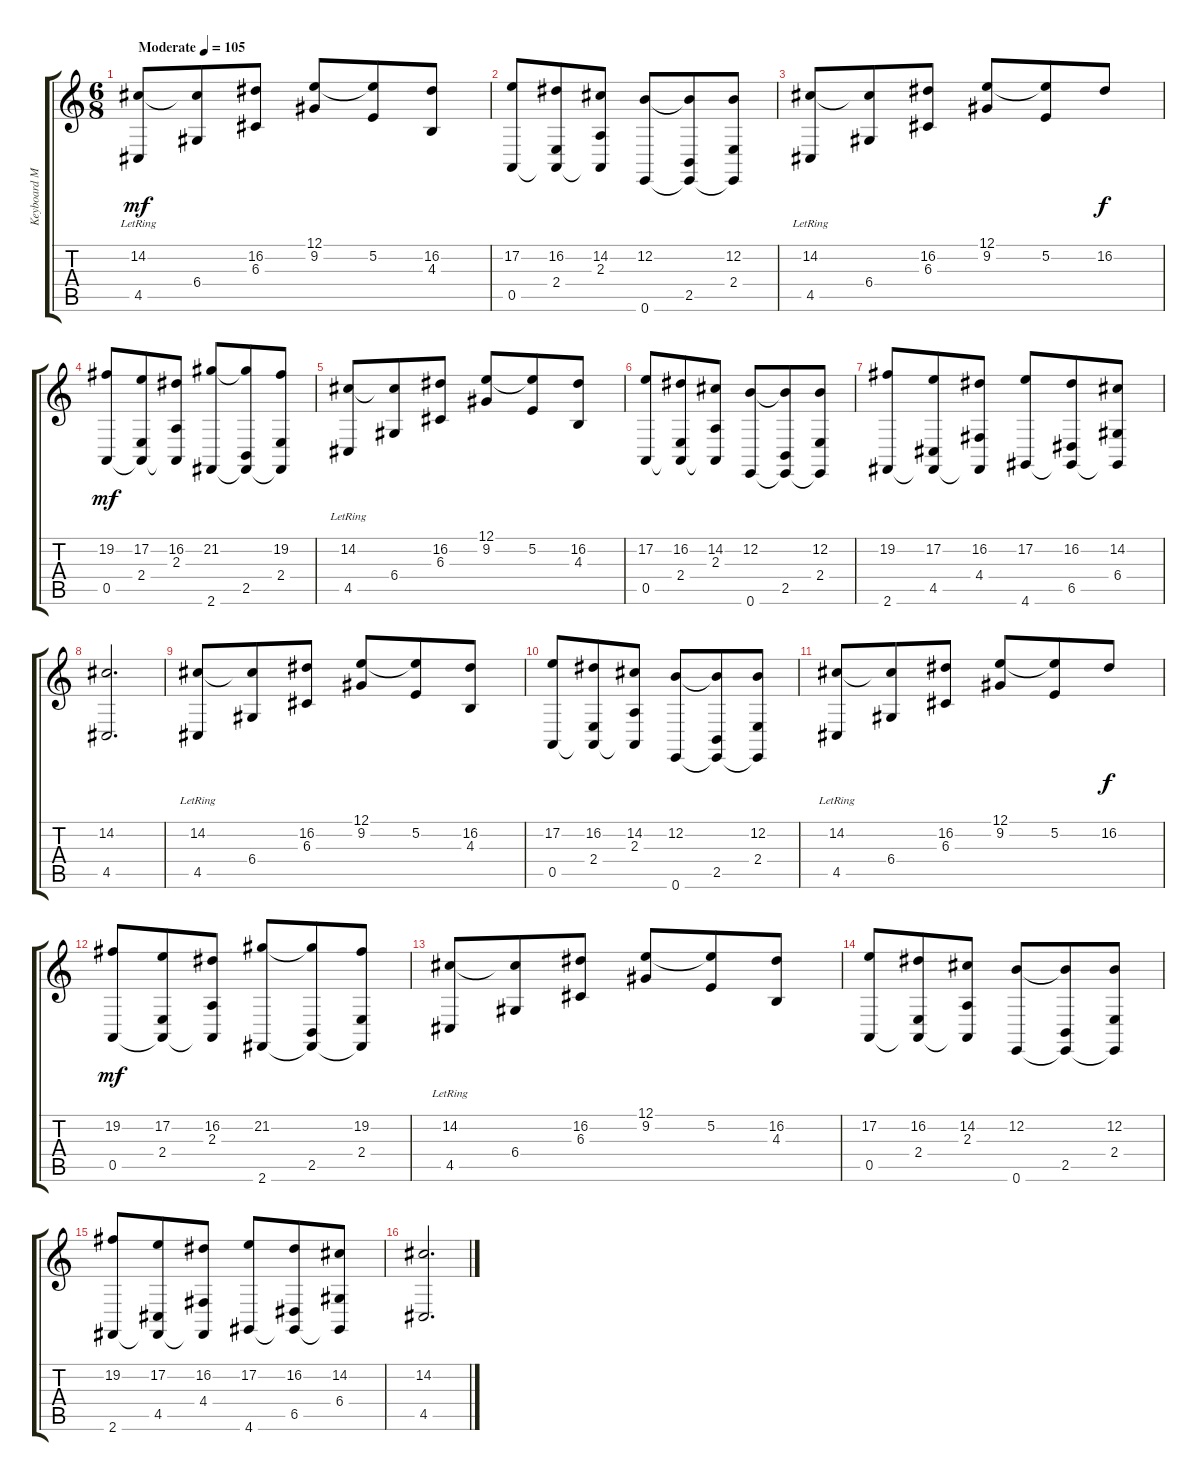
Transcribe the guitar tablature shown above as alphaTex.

\track ("Keyboard Martijn Spierenburg" "Keyboard M") {instrument acousticgrandpiano}
\staff {score tabs}
\tuning (E4 B3 G3 D3 A2 E2) {hide}
\ts (6 8)
\tempo (105 "Moderate")
\clef g2
\ks c
(14.2 4.5{lr}).8{dy mf instrument acousticgrandpiano} (14.2{t} 6.4).8 (16.2 6.3).8 (12.1 9.2).8 (12.1{t} 5.2).8 (16.2 4.3).8 |
(17.2 0.5).8 (16.2 2.4 0.5{t}).8 (14.2 2.3 0.5{t}).8 (12.2 0.6).8 (12.2{t} 2.5 0.6{t}).8 (12.2 2.4 0.6{t}).8 |
(14.2 4.5{lr}).8 (14.2{t} 6.4).8 (16.2 6.3).8 (12.1 9.2).8 (12.1{t} 5.2).8 16.2.8{dy f} |
(19.2 0.5).8{dy mf} (17.2 2.4 0.5{t}).8 (16.2 2.3 0.5{t}).8 (21.2 2.6).8 (21.2{t} 2.5 2.6{t}).8 (19.2 2.4 2.6{t}).8 |
(14.2 4.5{lr}).8 (14.2{t} 6.4).8 (16.2 6.3).8 (12.1 9.2).8 (12.1{t} 5.2).8 (16.2 4.3).8 |
(17.2 0.5).8 (16.2 2.4 0.5{t}).8 (14.2 2.3 0.5{t}).8 (12.2 0.6).8 (12.2{t} 2.5 0.6{t}).8 (12.2 2.4 0.6{t}).8 |
(19.2 2.6).8 (17.2 4.5 2.6{t}).8 (16.2 4.4 2.6{t}).8 (17.2 4.6).8 (16.2 6.5 4.6{t}).8 (14.2 6.4 4.6{t}).8 |
(14.2 4.5).2{d} |
(14.2 4.5{lr}).8 (14.2{t} 6.4).8 (16.2 6.3).8 (12.1 9.2).8 (12.1{t} 5.2).8 (16.2 4.3).8 |
(17.2 0.5).8 (16.2 2.4 0.5{t}).8 (14.2 2.3 0.5{t}).8 (12.2 0.6).8 (12.2{t} 2.5 0.6{t}).8 (12.2 2.4 0.6{t}).8 |
(14.2 4.5{lr}).8 (14.2{t} 6.4).8 (16.2 6.3).8 (12.1 9.2).8 (12.1{t} 5.2).8 16.2.8{dy f} |
(19.2 0.5).8{dy mf} (17.2 2.4 0.5{t}).8 (16.2 2.3 0.5{t}).8 (21.2 2.6).8 (21.2{t} 2.5 2.6{t}).8 (19.2 2.4 2.6{t}).8 |
(14.2 4.5{lr}).8 (14.2{t} 6.4).8 (16.2 6.3).8 (12.1 9.2).8 (12.1{t} 5.2).8 (16.2 4.3).8 |
(17.2 0.5).8 (16.2 2.4 0.5{t}).8 (14.2 2.3 0.5{t}).8 (12.2 0.6).8 (12.2{t} 2.5 0.6{t}).8 (12.2 2.4 0.6{t}).8 |
(19.2 2.6).8 (17.2 4.5 2.6{t}).8 (16.2 4.4 2.6{t}).8 (17.2 4.6).8 (16.2 6.5 4.6{t}).8 (14.2 6.4 4.6{t}).8 |
(14.2 4.5).2{d}
